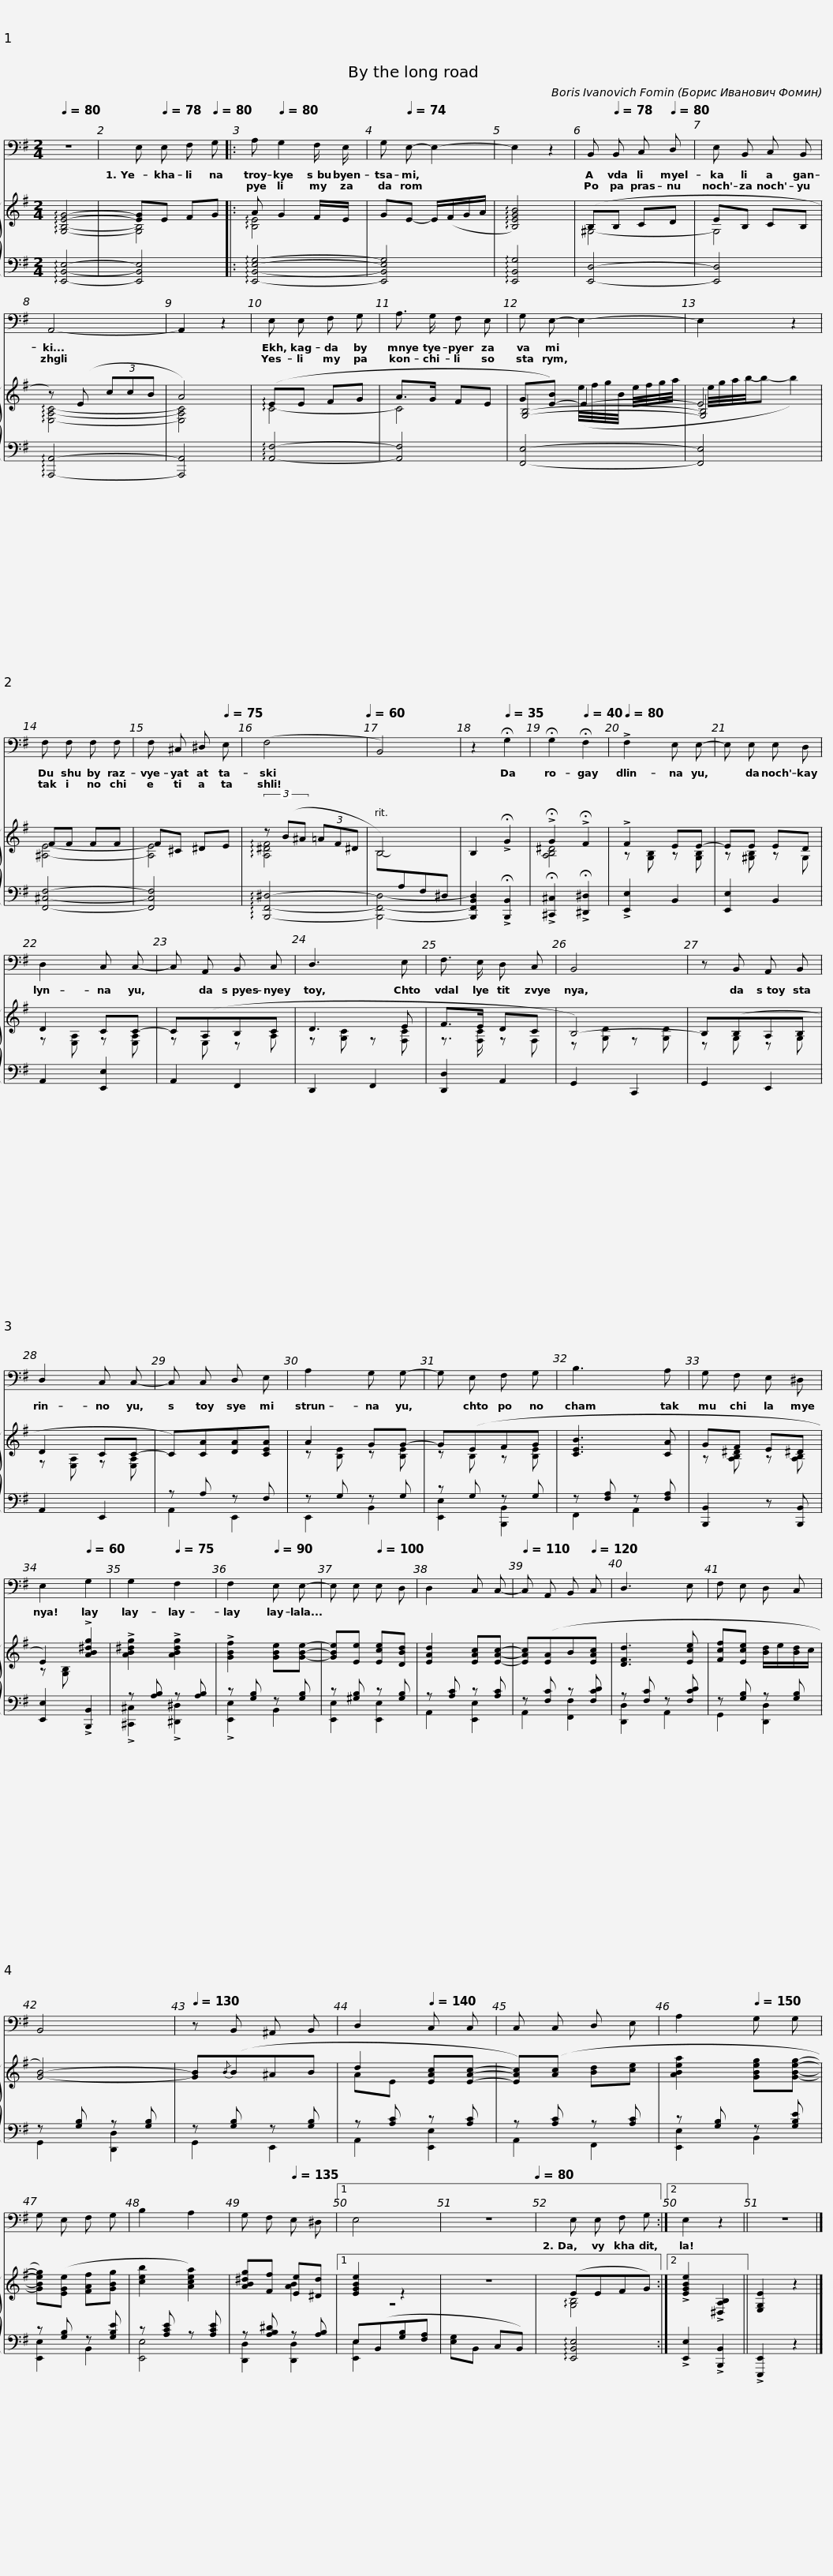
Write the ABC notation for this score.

X:1
%%score 1 { ( 2 4 5 ) | ( 3 6 ) }
L:1/8
Q:1/4=80
M:2/4
I:linebreak $
K:G
V:1 bass
V:2 treble
V:4 treble
V:5 treble
V:3 bass
V:6 bass
V:1
 z4 |[Q:1/4=75] E,[Q:1/4=78] E, F,[Q:1/4=80] G, |:[Q:1/4=75] A,[Q:1/4=80] G,2 F,/ E,/ | G,[Q:1/4=74] E,- E,2- |$ E,2 z2 | %5
[Q:1/4=75] B,,[Q:1/4=78] B,, C,[Q:1/4=80] D, | E, B,, C, B,, | A,,4- | A,,2 z2 |$ E, E, F, G, | %10
 A,3/2 G,/ F, E, | G, E,- E,2- | E,2 z2 |$ F, F, F, F, | F, ^C, ^D,[Q:1/4=75] E, | %15
[Q:1/4=70] (F,4[Q:1/4=60] | B,,4) |$[Q:1/4=46] z2[Q:1/4=35] !fermata!G,2 | !fermata!G,2[Q:1/4=40] !fermata!F,2 |[Q:1/4=80] !>!F,2 E, E,- | %20
 E, E, E, D, |$ D,2 C, C,- | C, A,, B,, C, | D,3 E, | F,3/2 E,/ D, C, |$ %25
 B,,4 | z B,, A,, B,, | D,2 C, C,- | C, C, D, E, |$ A,2 G, G,- | %30
 G, E, F, G, | B,3 A, | G, F, E, ^D, |$ E,2[Q:1/4=60] G,2 |[Q:1/4=70] G,2[Q:1/4=75] F,2 | %35
[Q:1/4=85] F,2[Q:1/4=90] E, E,- | E, E,[Q:1/4=100] E, D, | D,2 C, C,- |$[Q:1/4=110] C, A,, B,,[Q:1/4=120] C, | D,3 E, | %40
 F, E, D, C, | B,,4 |[Q:1/4=130] z B,, ^A,, B,, |$ D,2[Q:1/4=140] C, C, | C, C, D, E, | %45
 A,2[Q:1/4=150] G, G, | G, E, F, G, | B,2 A,2 |$[Q:1/4=145] G,[Q:1/4=140] F,[Q:1/4=135] E, ^D, |1 E,4[Q:1/4=130][Q:1/4=110] | %50
[Q:1/4=90] z4[Q:1/4=85][Q:1/4=80] | E, E, F, G, :|2 E,2 z2 || z4 |] %54
V:2
 !arpeggio![G,B,EG]4- | [EG]E FG |: A G2 F/E/ | GE- E/(F/G/A/ |$ !arpeggio![B,EGB]4) | %5
 (B,B, CD | EB, CB, | z) (E (3ccB | A4) |$ (!arpeggio!EE FG | %10
 A>G FE | G[E-B]) E2- | E4 |$ FF FF | F^C ^DE | %15
 (3z (B^A (3=AF^D | B,4) |$ B,2 !>!!fermata!G2 | !>!!fermata!G2 !>!!fermata!F2 | !>!F2 EE- | %20
 EE ED |$ D2 CC- | C(A,B,C | D3 E | F>E DC |$ %25
 B,4-) | B,(B,A,B, | D2 CC- | C)[CA][DA][CEA] |$ A2 GG- | %30
 G(EFG | [CEB]3 [CA] | GF E^D |$ E2) !>![AB^dg]2 | !>![AB^dg]2 !>![ABdg]2 | %35
 !>![GBf]2 [GBe][GBe]- | [GBe][Ee] [Ece][DBd] | [EAd]2 [EAc][EAc]- |$ [EAc]([EA]B[EAc] | [DFd]3 [Ece] | %40
 [Fcf][Ece] [Bd]/e/[Bd]/c/ | [GB]4-) | [GB]{/B}(B^AB |$ d2 [EAc][EAc]- | [EAc])([Ac] [Bd][ce] | %45
 [ABea]2 [GBeg][GBeg]- | [GBeg])([EGe] [FAf][GBg] | [ceb]2 [Acea]2) |$ [AB^dg][Ff] [Ee][^Dd] |1 [EGBe]2 z2 | %50
 z4 | (EEFG) :|2 !>![EGBe]2 !>![^D,A,B,]2 || [E,G,E]2 z2 |] %54
V:3
 !arpeggio![E,,B,,E,]4- | [E,,B,,E,]4 |: !arpeggio![E,,B,,E,G,]4- | [E,,B,,E,G,]4 |$ !arpeggio![E,,B,,G,]4 | %5
 [E,,D,]4- | [E,,D,]4 | !arpeggio![A,,,A,,]4- | [A,,,A,,]4 |$ !arpeggio![A,,F,]4- | %10
 [A,,F,]4 | [F,,E,]4- | [F,,E,]4 |$ [F,,^C,F,]4- | [F,,C,F,]4 | %15
 !arpeggio![B,,,F,,^D,]4- | [B,,,F,,D,]4- |$ [B,,,F,,B,,D,]2 !>!!fermata![B,,,B,,]2 | !>!!fermata![^C,,^C,]2 !>!!fermata![^D,,^D,]2 | !>![E,,E,]2 B,,2 | %20
 [E,,E,]2 B,,2 |$ A,,2 [E,,E,]2 | A,,2 F,,2 | D,,2 F,,2 | [D,,D,]2 A,,2 |$ %25
 G,,2 C,,2 | G,,2 E,,2 | A,,2 E,,2 | z A, z F, |$ z G, z G, | %30
 z G, z G, | z [F,A,] z [F,A,] | [B,,,B,,]2 z [B,,,B,,] |$ [E,,E,]2 !>![B,,,B,,]2 | z [A,B,] z [A,B,] | %35
 z [G,B,] z [G,B,] | z [^G,B,] z [G,B,] | z [A,C] z [A,C] |$ z [F,C] z [F,CD] | z [F,C] z [F,CD] | %40
 z [G,B,] z [G,B,] | z [G,B,] z [G,B,] | z [G,B,] z [G,B,] |$ z [A,C] z [A,C] | z [A,C] z [A,C] | %45
 z [G,B,] z [G,B,E] | z [G,B,] z [G,B,E] | z [A,CE] z [A,CE] |$ z [A,B,^D] z [A,B,] |1 E,(B,,[G,B,][F,A,] | %50
 [E,G,]B,, C,B,,) | !arpeggio![E,,B,,E,]4 :|2 !>![E,,E,]2 !>![B,,,B,,]2 || !>![E,,,E,,]2 z2 |] %54
V:4
 x4 | [G,B,]4 |: !arpeggio![B,E]4 | x4 |$ x4 | %5
 ^G,4- | G,4 | !arpeggio![E,A,C]4- | [E,A,C]4 |$ !arpeggio!C4- | %10
 C4 | [G,B,]4- | [G,B,]4 |$ [^A,E]4- | [A,E]4 | %15
 !arpeggio![A,^DF]4 | B,-[I:staff +1]A,F,^D, |$ x4 |[I:staff -1] [A,B,^D]4 | z [G,B,] z [G,B,] | %20
 z [^G,B,] z G, |$ z [E,A,] z [E,A,] | z E, z A, | z [G,C] z [F,C] | z3/2 [F,C]/ z F, |$ %25
 z [G,D] z [G,D] | z G, z G, | z [E,A,] z [E,A,] | x4 |$ z [B,E] z [B,E] | %30
 z B, z [B,E] | x4 | z [A,B,^D] z [A,B,] |$ z [G,B,] x2 | x4 | %35
 x4 | x4 | x4 |$ x4 | x4 | %40
 x4 | x4 | x4 |$ AE x2 | x4 | %45
 x4 | x4 | x4 |$ x2 [AB]2 |1 z4 | %50
 x4 | !arpeggio![G,B,]4 :|2 x4 || x4 |] %54
V:5
 x4 | x4 |: x4 | x4 |$ x4 | %5
 x4 | x4 | x4 | x4 |$ x4 | %10
 x4 | x2 (e/4f/4g/4B/4 e/4f/4g/4a/4 | e/4g/4a/4b/4-b- b2) |$ x4 | x4 | %15
 x4 | x4 |$ x4 | x4 | x4 | %20
 x4 |$ x4 | x4 | x4 | x4 |$ %25
 x4 | x4 | x4 | x4 |$ x4 | %30
 x4 | x4 | x4 |$ x4 | x4 | %35
 x4 | x4 | x4 |$ x4 | x4 | %40
 x4 | x4 | x4 |$ x4 | x4 | %45
 x4 | x4 | x4 |$ x4 |1 x4 | %50
 x4 | x4 :|2 x4 || x4 |] %54
V:6
 x4 | x4 |: x4 | x4 |$ x4 | %5
 x4 | x4 | x4 | x4 |$ x4 | %10
 x4 | x4 | x4 |$ x4 | x4 | %15
 x4 | x4 |$ x4 | x4 | x4 | %20
 x4 |$ x4 | x4 | x4 | x4 |$ %25
 x4 | x4 | x4 | A,,2 E,,2 |$ E,,2 B,,2 | %30
 [E,,E,]2 [B,,,B,,]2 | F,,2 A,,2 | x4 |$ x4 | !>![^C,,^C,]2 !>![^D,,^D,]2 | %35
 !>![E,,E,]2 B,,2 | [E,,E,]2 [E,,E,]2 | A,,2 [E,,E,]2 |$ A,,2 [F,,F,]2 | [D,,D,]2 A,,2 | %40
 G,,2 [D,,D,]2 | G,,2 [D,,D,]2 | G,,2 E,,2 |$ A,,2 [E,,E,]2 | A,,2 F,,2 | %45
 [E,,E,]2 B,,2 | [E,,E,]2 B,,2 | [E,,E,]4 |$ [D,,D,]2 [D,,D,]2 |1 [E,,E,]2 x2 | %50
 x4 | x4 :|2 x4 || x4 |] %54
